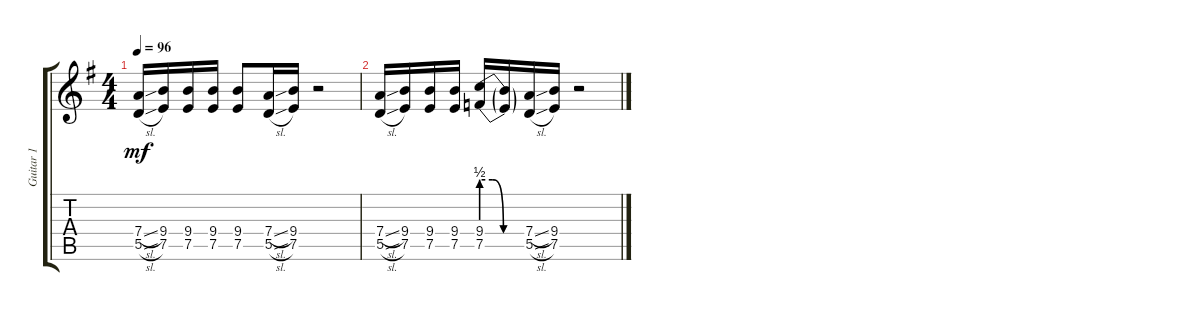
\track ("Guitar 1" "Guitar 1") {instrument overdrivenguitar}
\staff {score tabs}
\tuning (E4 B3 G3 D3 A2 E2) {hide}
\ts (4 4)
\tempo 96
\clef g2
\ks g
(7.4{sl} 5.5{sl}).16{dy mf} (9.4 7.5).16 (9.4 7.5).16 (9.4 7.5).16 (9.4 7.5).8 (7.4{sl} 5.5{sl}).16 (9.4 7.5).16 r.2 |
(7.4{sl} 5.5{sl}).16 (9.4 7.5).16 (9.4 7.5).16 (9.4 7.5).16 (9.4{be (custom 0 2 15 2 30 0 60 0)} 7.5{be (custom 0 2 15 2 30 0 60 0)}).16 (9.4{t} 7.5{t}).16 (7.4{sl} 5.5{sl}).16 (9.4 7.5).16 r.2
